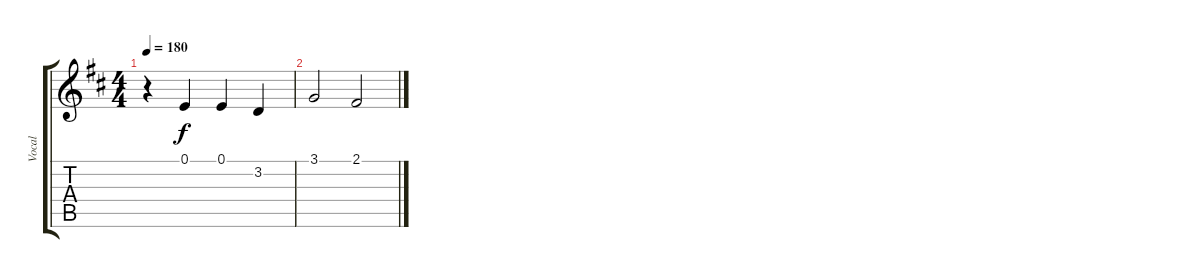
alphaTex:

\track ("Vocal" "Vocal") {instrument oboe}
\staff {score tabs}
\tuning (E4 B3 G3 D3 A2 E2) {hide}
\ts (4 4)
\tempo 180
\clef g2
\ks d
r.4{dy f} 0.1.4 0.1.4 3.2.4 |
3.1.2 2.1.2
